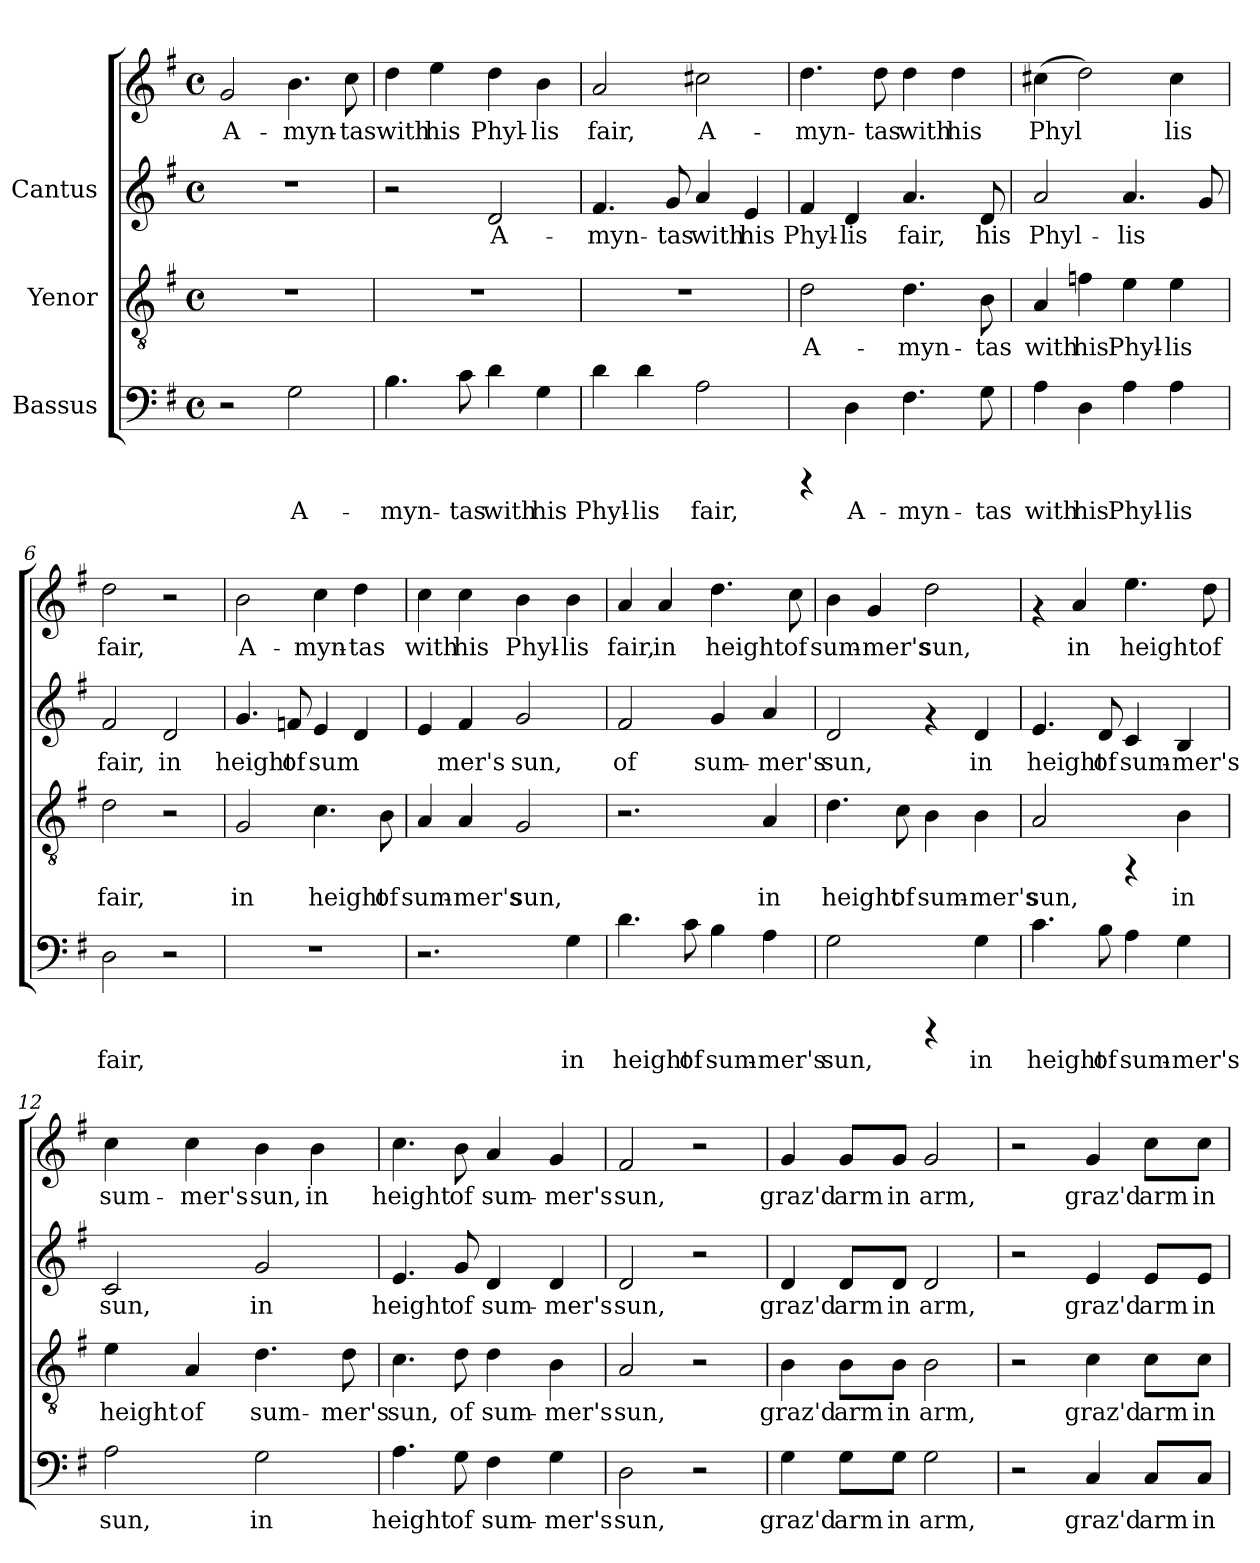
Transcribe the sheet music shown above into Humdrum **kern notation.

**kern	**text	**kern	**text	**kern	**text	**kern	**text
*part3	*part3	*part2	*part2	*part1	*part1	*part1	*part1
*staff4	*staff4	*staff3	*staff3	*staff2	*staff2	*staff1	*staff1
*I"Bassus	*	*I"Yenor	*	*I"Cantus	*	*	*
!!LO:PB:g=z
*stria5	*	*stria5	*	*stria5	*	*stria5	*
*clefF4	*	*clefGv2	*	*clefG2	*	*clefG2	*
*k[f#]	*	*k[f#]	*	*k[f#]	*	*k[f#]	*
*G:	*	*G:	*	*G:	*	*G:	*
*M4/4	*	*M4/4	*	*M4/4	*	*M4/4	*
*met(c)	*	*met(c)	*	*met(c)	*	*met(c)	*
*MM156	*	*MM156	*	*MM156	*	*MM156	*
=1	=1	=1	=1	=1	=1	=1	=1
!	!	!	!	!	!	!	!LO:LY:b:cj
2r	.	1r	.	1r	.	2g/	A-
!	!LO:LY:b:cj	!	!	!	!	!	!LO:LY:b:cj
2G\	A-	.	.	.	.	4.b\	-myn-
!	!	!	!	!	!	!	!LO:LY:b:cj
.	.	.	.	.	.	8cc\	-tas
=2	=2	=2	=2	=2	=2	=2	=2
!	!LO:LY:b:cj	!	!	!	!	!	!LO:LY:b:cj
4.B\	-myn-	1r	.	2r	.	4dd\	with
!	!	!	!	!	!	!	!LO:LY:b:cj
.	.	.	.	.	.	4ee\	his
!	!LO:LY:b:cj	!	!	!	!	!	!
8c\	-tas	.	.	.	.	.	.
!	!LO:LY:b:cj	!	!	!	!LO:LY:b:cj	!	!LO:LY:b:cj
4d\	with	.	.	2d/	A-	4dd\	Phyl-
!	!LO:LY:b:cj	!	!	!	!	!	!LO:LY:b:cj
4G\	his	.	.	.	.	4b\	-lis
=3	=3	=3	=3	=3	=3	=3	=3
!	!LO:LY:b:cj	!	!	!	!LO:LY:b:cj	!	!LO:LY:b:cj
4d\	Phyl-	1r	.	4.f#/	-myn-	2a/	-fair,
!	!LO:LY:b:cj	!	!	!	!	!	!
4d\	-lis	.	.	.	.	.	.
!	!	!	!	!	!LO:LY:b:cj	!	!
.	.	.	.	8g/	-tas	.	.
!	!LO:LY:b:cj	!	!	!	!LO:LY:b:cj	!	!LO:LY:b:cj
2A\	fair,	.	.	4a/	with	2cc#X\	A-
!	!	!	!	!	!LO:LY:b:cj	!	!
.	.	.	.	4e/	his	.	.
=4	=4	=4	=4	=4	=4	=4	=4
!	!	!	!LO:LY:b:cj	!	!LO:LY:b:cj	!	!LO:LY:b:cj
4rCCC	.	2d\	A-	4f#/	Phyl-	4.dd\	myn-
!	!LO:LY:b:cj	!	!	!	!LO:LY:b:cj	!	!
4D\	A-	.	.	4d/	-lis	.	.
!	!	!	!	!	!	!	!LO:LY:b:cj
.	.	.	.	.	.	8dd\	-tas
!	!LO:LY:b:cj	!	!LO:LY:b:cj	!	!LO:LY:b:cj	!	!LO:LY:b:cj
4.F#\	-myn-	4.d\	-myn-	4.a/	fair,	4dd\	with
!	!	!	!	!	!	!	!LO:LY:b:cj
.	.	.	.	.	.	4dd\	his
!	!LO:LY:b:cj	!	!LO:LY:b:cj	!	!LO:LY:b:cj	!	!
8G\	-tas	8B\	-tas	8d/	his	.	.
!!LO:LB:g=z
=5	=5	=5	=5	=5	=5	=5	=5
!	!LO:LY:b:cj	!	!LO:LY:b:cj	!	!LO:LY:b:cj	!	!LO:LY:b:cj
4A\	with	4A/	with	2a/	Phyl-	(>4cc#X\	Phyl-
!	!LO:LY:b:cj	!	!LO:LY:b:cj	!	!	!	!LO:LY:b:cj
4D\	his	4fn\	his	.	.	2dd\)	-
!	!LO:LY:b:cj	!	!LO:LY:b:cj	!	!LO:LY:b:cj	!	!
4A\	Phyl-	4e\	Phyl-	4.a/	-lis	.	.
!	!LO:LY:b:cj	!	!LO:LY:b:cj	!	!	!	!LO:LY:b:cj
4A\	-lis	4e\	-lis	.	.	4cc#\	lis
!	!	!	!	!	!LO:LY:b:cj	!	!
.	.	.	.	8g/	.	.	.
=6	=6	=6	=6	=6	=6	=6	=6
!	!LO:LY:b:cj	!	!LO:LY:b:cj	!	!LO:LY:b:cj	!	!LO:LY:b:cj
2D\	fair,	2d\	fair,	2f#/	fair,	2dd\	fair,
!	!	!	!	!	!LO:LY:b:cj	!	!
2r	.	2r	.	2d/	in	2r	.
=7	=7	=7	=7	=7	=7	=7	=7
!	!	!	!LO:LY:b:cj	!	!LO:LY:b:cj	!	!LO:LY:b:cj
1r	.	2G/	in	4.g/	height	2b\	A-
!	!	!	!	!	!LO:LY:b:cj	!	!
.	.	.	.	8fn/	of	.	.
!	!	!	!LO:LY:b:cj	!	!LO:LY:b:cj	!	!LO:LY:b:cj
.	.	4.c\	height	4e/	sum-	4cc\	-myn-
!	!	!	!	!	!LO:LY:b:cj	!	!LO:LY:b:cj
.	.	.	.	4d/	--	4dd\	-tas
!	!	!	!LO:LY:b:cj	!	!	!	!
.	.	8B\	of	.	.	.	.
=8	=8	=8	=8	=8	=8	=8	=8
!	!	!	!LO:LY:b:cj	!	!LO:LY:b:cj	!	!LO:LY:b:cj
2.r	.	4A/	sum-	4e/	.	4cc\	-with
!	!	!	!LO:LY:b:cj	!	!LO:LY:b:cj	!	!LO:LY:b:cj
.	.	4A/	-mer's	4f#/	mer's	4cc\	his
!	!	!	!LO:LY:b:cj	!	!LO:LY:b:cj	!	!LO:LY:b:cj
.	.	2G/	sun,	2g/	sun,	4b\	Phyl-
!	!LO:LY:b:cj	!	!	!	!	!	!LO:LY:b:cj
4G\	in	.	.	.	.	4b\	-lis
=9	=9	=9	=9	=9	=9	=9	=9
!	!LO:LY:b:cj	!	!	!	!LO:LY:b:cj	!	!LO:LY:b:cj
4.d\	height	2.r	.	2f#/	of	4a/	fair,
!	!	!	!	!	!	!	!LO:LY:b:cj
.	.	.	.	.	.	4a/	in
!	!LO:LY:b:cj	!	!	!	!	!	!
8c\	of	.	.	.	.	.	.
!	!LO:LY:b:cj	!	!	!	!LO:LY:b:cj	!	!LO:LY:b:cj
4B\	sum-	.	.	4g/	sum-	4.dd\	height
!	!LO:LY:b:cj	!	!LO:LY:b:cj	!	!LO:LY:b:cj	!	!
4A\	-mer's	4A/	in	4a/	-mer's	.	.
!	!	!	!	!	!	!	!LO:LY:b:cj
.	.	.	.	.	.	8cc\	of
!!LO:LB:g=z
=10	=10	=10	=10	=10	=10	=10	=10
!	!LO:LY:b:cj	!	!LO:LY:b:cj	!	!LO:LY:b:cj	!	!LO:LY:b:cj
2G\	sun,	4.d\	height	2d/	sun,	4b\	sum-
!	!	!	!	!	!	!	!LO:LY:b:cj
.	.	.	.	.	.	4g/	-mer's
!	!	!	!LO:LY:b:cj	!	!	!	!
.	.	8c\	of	.	.	.	.
!	!	!	!LO:LY:b:cj	!	!	!	!LO:LY:b:cj
4rCCC	.	4B\	sum-	4rf	.	2dd\	sun,
!	!LO:LY:b:cj	!	!LO:LY:b:cj	!	!LO:LY:b:cj	!	!
4G\	in	4B\	-mer's	4d/	in	.	.
=11	=11	=11	=11	=11	=11	=11	=11
!	!LO:LY:b:cj	!	!LO:LY:b:cj	!	!LO:LY:b:cj	!	!
4.c\	height	2A/	sun,	4.e/	height	4rf	.
!	!	!	!	!	!	!	!LO:LY:b:cj
.	.	.	.	.	.	4a/	in
!	!LO:LY:b:cj	!	!	!	!LO:LY:b:cj	!	!
8B\	of	.	.	8d/	of	.	.
!	!LO:LY:b:cj	!	!	!	!LO:LY:b:cj	!	!LO:LY:b:cj
4A\	sum-	4rFF	.	4c/	sum-	4.ee\	height
!	!LO:LY:b:cj	!	!LO:LY:b:cj	!	!LO:LY:b:cj	!	!
4G\	-mer's	4B\	in	4B/	-mer's	.	.
!	!	!	!	!	!	!	!LO:LY:b:cj
.	.	.	.	.	.	8dd\	of
=12	=12	=12	=12	=12	=12	=12	=12
!	!LO:LY:b:cj	!	!LO:LY:b:cj	!	!LO:LY:b:cj	!	!LO:LY:b:cj
2A\	sun,	4e\	height	2c/	sun,	4cc\	sum-
!	!	!	!LO:LY:b:cj	!	!	!	!LO:LY:b:cj
.	.	4A/	of	.	.	4cc\	-mer's
!	!LO:LY:b:cj	!	!LO:LY:b:cj	!	!LO:LY:b:cj	!	!LO:LY:b:cj
2G\	in	4.d\	sum-	2g/	in	4b\	sun,
!	!	!	!	!	!	!	!LO:LY:b:cj
.	.	.	.	.	.	4b\	in
!	!	!	!LO:LY:b:cj	!	!	!	!
.	.	8d\	-mer's	.	.	.	.
=13	=13	=13	=13	=13	=13	=13	=13
!	!LO:LY:b:cj	!	!LO:LY:b:cj	!	!LO:LY:b:cj	!	!LO:LY:b:cj
4.A\	height	4.c\	sun,	4.e/	height	4.cc\	height
!	!LO:LY:b:cj	!	!LO:LY:b:cj	!	!LO:LY:b:cj	!	!LO:LY:b:cj
8G\	of	8d\	of	8g/	of	8b\	of
!	!LO:LY:b:cj	!	!LO:LY:b:cj	!	!LO:LY:b:cj	!	!LO:LY:b:cj
4F#\	sum-	4d\	sum-	4d/	sum-	4a/	sum-
!	!LO:LY:b:cj	!	!LO:LY:b:cj	!	!LO:LY:b:cj	!	!LO:LY:b:cj
4G\	-mer's	4B\	-mer's	4d/	-mer's	4g/	-mer's
=14	=14	=14	=14	=14	=14	=14	=14
!	!LO:LY:b:cj	!	!LO:LY:b:cj	!	!LO:LY:b:cj	!	!LO:LY:b:cj
2D\	sun,	2A/	sun,	2d/	sun,	2f#/	sun,
2r	.	2r	.	2r	.	2r	.
!!LO:PB:g=z
=15	=15	=15	=15	=15	=15	=15	=15
!	!LO:LY:b:cj	!	!LO:LY:b:cj	!	!LO:LY:b:cj	!	!LO:LY:b:cj
4G\	graz'd	4B\	graz'd	4d/	graz'd	4g/	graz'd
!	!LO:LY:b:cj	!	!LO:LY:b:cj	!	!LO:LY:b:cj	!	!LO:LY:b:cj
8G\L	arm	8B\L	arm	8d/L	arm	8g/L	arm
!	!LO:LY:b:cj	!	!LO:LY:b:cj	!	!LO:LY:b:cj	!	!LO:LY:b:cj
8G\J	in	8B\J	in	8d/J	in	8g/J	in
!	!LO:LY:b:cj	!	!LO:LY:b:cj	!	!LO:LY:b:cj	!	!LO:LY:b:cj
2G\	arm,	2B\	arm,	2d/	arm,	2g/	arm,
=16	=16	=16	=16	=16	=16	=16	=16
2r	.	2r	.	2r	.	2r	.
!	!LO:LY:b:cj	!	!LO:LY:b:cj	!	!LO:LY:b:cj	!	!LO:LY:b:cj
4C/	graz'd	4c\	graz'd	4e/	graz'd	4g/	graz'd
!	!LO:LY:b:cj	!	!LO:LY:b:cj	!	!LO:LY:b:cj	!	!LO:LY:b:cj
8C/L	arm	8c\L	arm	8e/L	arm	8cc\L	arm
!	!LO:LY:b:cj	!	!LO:LY:b:cj	!	!LO:LY:b:cj	!	!LO:LY:b:cj
8C/J	in	8c\J	in	8e/J	in	8cc\J	in
=	=	=	=	=	=	=	=
*-	*-	*-	*-	*-	*-	*-	*-
